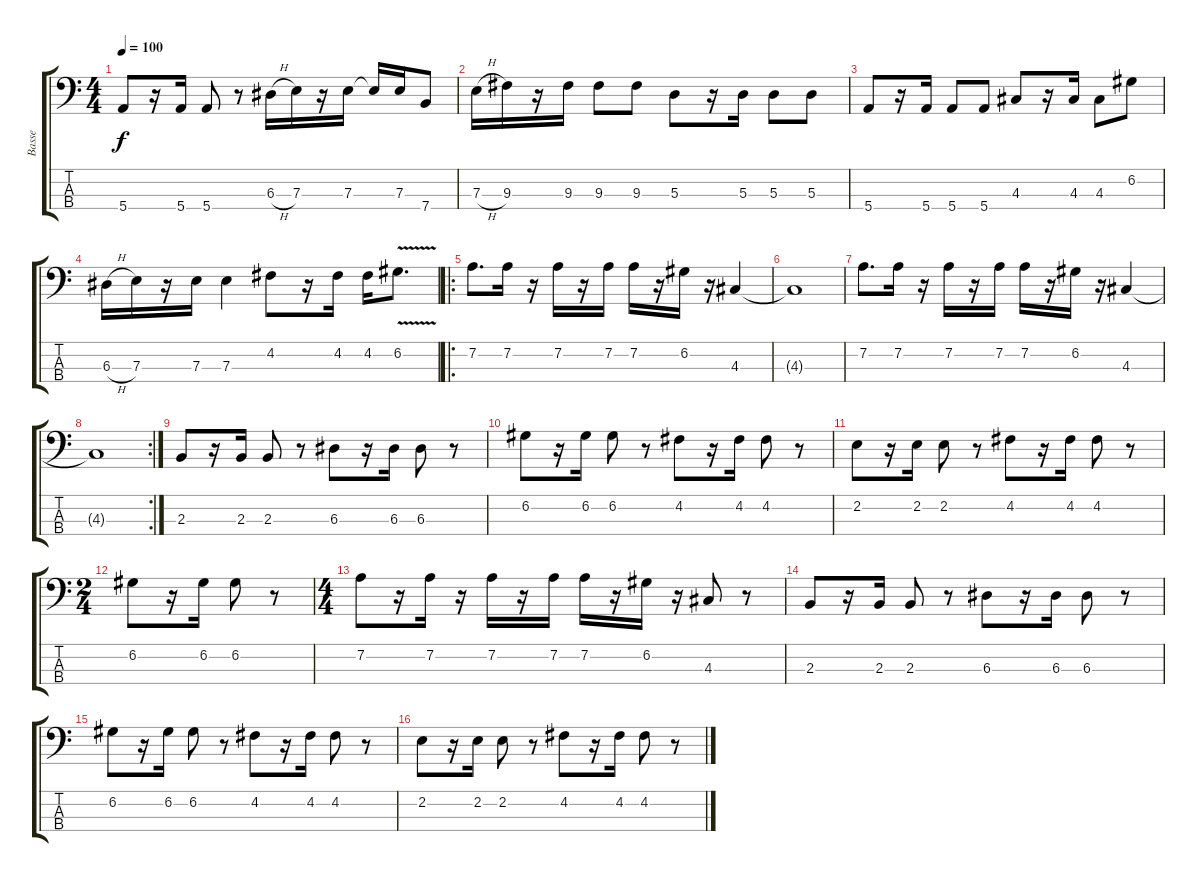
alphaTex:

\track ("Basse" "Basse") {instrument electricbassfinger}
\staff {score tabs}
\tuning (G2 D2 A1 E1) {hide}
\ts (4 4)
\tempo 100
\clef f4
\ks c
5.4.8{dy f} r.16 5.4.16 5.4.8 r.8 6.3{h}.16 7.3.16 r.16 7.3.16 7.3{t}.16 7.3.16 7.4.8 |
7.3{h}.16 9.3.16 r.16 9.3.16 9.3.8 9.3.8 5.3.8 r.16 5.3.16 5.3.8 5.3.8 |
5.4.8 r.16 5.4.16 5.4.8 5.4.8 4.3.8 r.16 4.3.16 4.3.8 6.2.8 |
6.3{h}.16 7.3.16 r.16 7.3.16 7.3.4 4.2.8 r.16 4.2.16 4.2.16 6.2{v}.8{d} |
\ro
7.2.8{d} 7.2.16 r.16 7.2.16 r.16 7.2.16 7.2.16 r.16 6.2.16 r.16 4.3.4 |
4.3{t}.1 |
7.2.8{d} 7.2.16 r.16 7.2.16 r.16 7.2.16 7.2.16 r.16 6.2.16 r.16 4.3.4 |
\rc 2
4.3{t}.1 |
2.3.8 r.16 2.3.16 2.3.8 r.8 6.3.8 r.16 6.3.16 6.3.8 r.8 |
6.2.8 r.16 6.2.16 6.2.8 r.8 4.2.8 r.16 4.2.16 4.2.8 r.8 |
2.2.8 r.16 2.2.16 2.2.8 r.8 4.2.8 r.16 4.2.16 4.2.8 r.8 |
\ts (2 4)
6.2.8 r.16 6.2.16 6.2.8 r.8 |
\ts (4 4)
7.2.8 r.16 7.2.16 r.16 7.2.16 r.16 7.2.16 7.2.16 r.16 6.2.16 r.16 4.3.8 r.8 |
2.3.8 r.16 2.3.16 2.3.8 r.8 6.3.8 r.16 6.3.16 6.3.8 r.8 |
6.2.8 r.16 6.2.16 6.2.8 r.8 4.2.8 r.16 4.2.16 4.2.8 r.8 |
2.2.8 r.16 2.2.16 2.2.8 r.8 4.2.8 r.16 4.2.16 4.2.8 r.8
